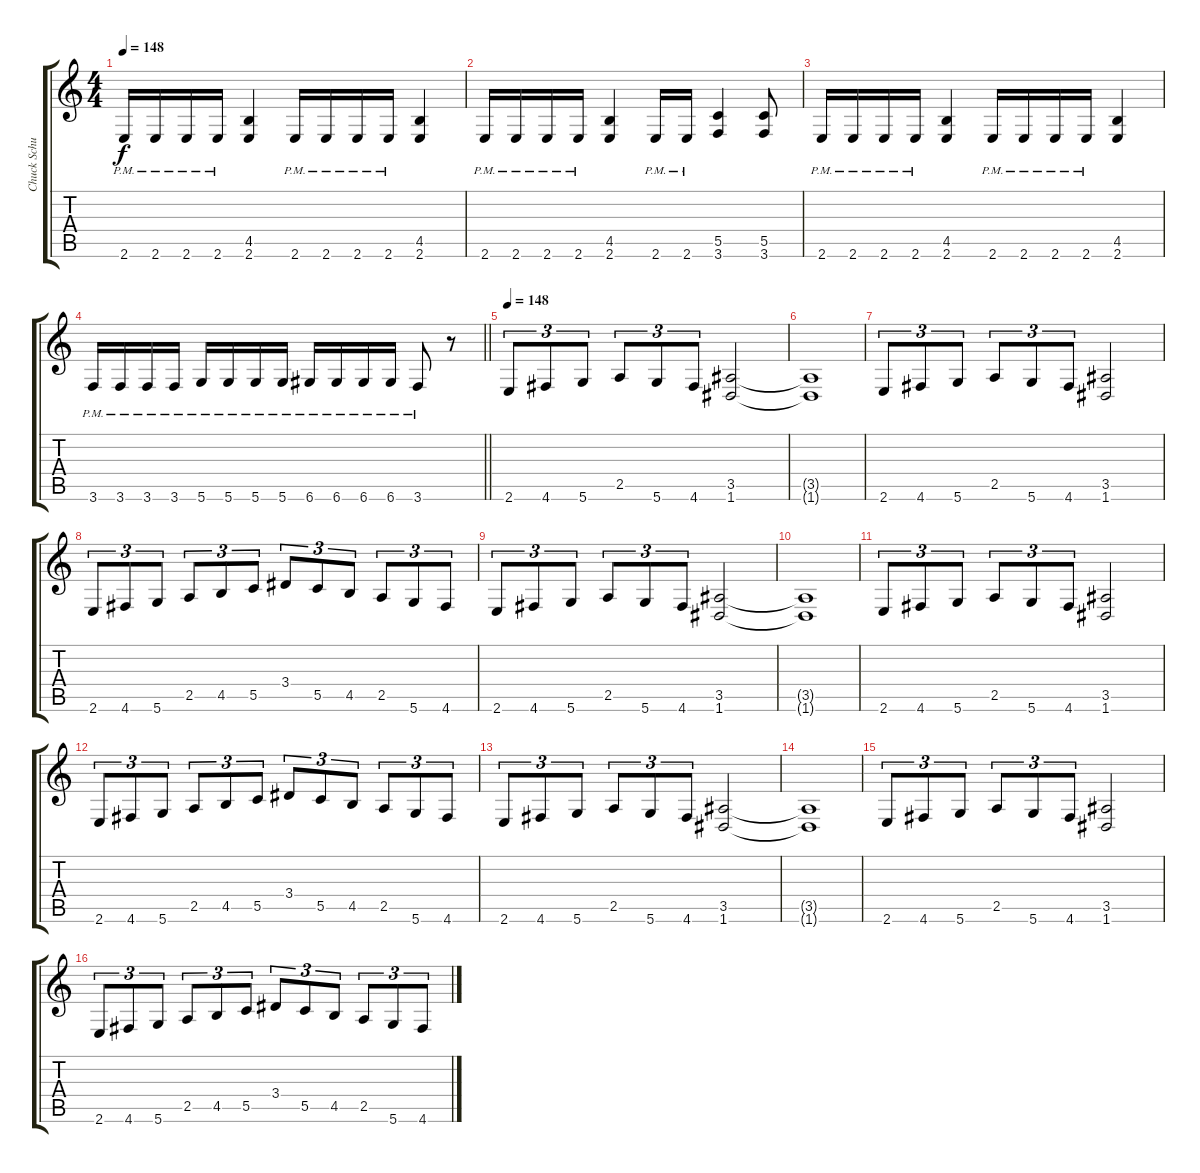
\track ("Chuck Schuldiner" "Chuck Schu") {instrument distortionguitar}
\staff {score tabs}
\tuning (D4 A3 F3 C3 G2 D2) {hide}
\ts (4 4)
\tempo 148
\clef g2
\ks c
2.6{pm}.16{dy f} 2.6{pm}.16 2.6{pm}.16 2.6{pm}.16 (4.5 2.6).4 2.6{pm}.16 2.6{pm}.16 2.6{pm}.16 2.6{pm}.16 (4.5 2.6).4 |
2.6{pm}.16 2.6{pm}.16 2.6{pm}.16 2.6{pm}.16 (4.5 2.6).4 2.6{pm}.16 2.6{pm}.16 (5.5 3.6).4 (5.5 3.6).8 |
2.6{pm}.16 2.6{pm}.16 2.6{pm}.16 2.6{pm}.16 (4.5 2.6).4 2.6{pm}.16 2.6{pm}.16 2.6{pm}.16 2.6{pm}.16 (4.5 2.6).4 |
\barLineRight lightlight
3.6{pm}.16 3.6{pm}.16 3.6{pm}.16 3.6{pm}.16 5.6{pm}.16 5.6{pm}.16 5.6{pm}.16 5.6{pm}.16 6.6{pm}.16 6.6{pm}.16 6.6{pm}.16 6.6{pm}.16 3.6{pm}.8 r.8 |
\tempo 148
2.6.8{tu (3 2)} 4.6.8{tu (3 2)} 5.6.8{tu (3 2)} 2.5.8{tu (3 2)} 5.6.8{tu (3 2)} 4.6.8{tu (3 2)} (3.5 1.6).2 |
(3.5{t} 1.6{t}).1 |
2.6.8{tu (3 2)} 4.6.8{tu (3 2)} 5.6.8{tu (3 2)} 2.5.8{tu (3 2)} 5.6.8{tu (3 2)} 4.6.8{tu (3 2)} (3.5 1.6).2 |
2.6.8{tu (3 2)} 4.6.8{tu (3 2)} 5.6.8{tu (3 2)} 2.5.8{tu (3 2)} 4.5.8{tu (3 2)} 5.5.8{tu (3 2)} 3.4.8{tu (3 2)} 5.5.8{tu (3 2)} 4.5.8{tu (3 2)} 2.5.8{tu (3 2)} 5.6.8{tu (3 2)} 4.6.8{tu (3 2)} |
2.6.8{tu (3 2)} 4.6.8{tu (3 2)} 5.6.8{tu (3 2)} 2.5.8{tu (3 2)} 5.6.8{tu (3 2)} 4.6.8{tu (3 2)} (3.5 1.6).2 |
(3.5{t} 1.6{t}).1 |
2.6.8{tu (3 2)} 4.6.8{tu (3 2)} 5.6.8{tu (3 2)} 2.5.8{tu (3 2)} 5.6.8{tu (3 2)} 4.6.8{tu (3 2)} (3.5 1.6).2 |
2.6.8{tu (3 2)} 4.6.8{tu (3 2)} 5.6.8{tu (3 2)} 2.5.8{tu (3 2)} 4.5.8{tu (3 2)} 5.5.8{tu (3 2)} 3.4.8{tu (3 2)} 5.5.8{tu (3 2)} 4.5.8{tu (3 2)} 2.5.8{tu (3 2)} 5.6.8{tu (3 2)} 4.6.8{tu (3 2)} |
2.6.8{tu (3 2)} 4.6.8{tu (3 2)} 5.6.8{tu (3 2)} 2.5.8{tu (3 2)} 5.6.8{tu (3 2)} 4.6.8{tu (3 2)} (3.5 1.6).2 |
(3.5{t} 1.6{t}).1 |
2.6.8{tu (3 2)} 4.6.8{tu (3 2)} 5.6.8{tu (3 2)} 2.5.8{tu (3 2)} 5.6.8{tu (3 2)} 4.6.8{tu (3 2)} (3.5 1.6).2 |
2.6.8{tu (3 2)} 4.6.8{tu (3 2)} 5.6.8{tu (3 2)} 2.5.8{tu (3 2)} 4.5.8{tu (3 2)} 5.5.8{tu (3 2)} 3.4.8{tu (3 2)} 5.5.8{tu (3 2)} 4.5.8{tu (3 2)} 2.5.8{tu (3 2)} 5.6.8{tu (3 2)} 4.6.8{tu (3 2)}
